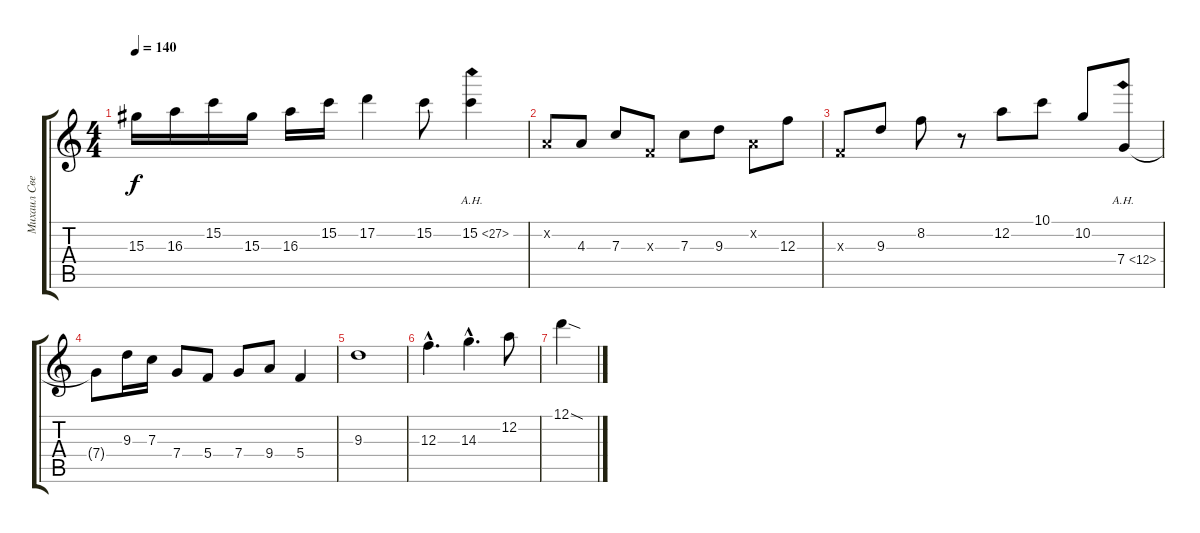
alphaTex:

\track ("Михаил Светлов" "Михаил Све") {instrument distortionguitar}
\staff {score tabs}
\tuning (D4 A3 F3 C3 G2 D2) {hide}
\ts (4 4)
\tempo 140
\clef g2
\ks c
15.3.16{dy f} 16.3.16 15.2.16 15.3.16 16.3.16 15.2.16 17.2.4 15.2.8 15.2{ah 12}.4 |
0.2{x}.8 4.3.8 7.3.8 0.3{x}.8 7.3.8 9.3.8 0.2{x}.8 12.3.8 |
0.3{x}.8 9.3.8 8.2.8 r.8 12.2.8 10.1.8 10.2.8 7.4{ah 5}.8 |
7.4{t}.8 9.3.16 7.3.16 7.4.8 5.4.8 7.4.8 9.4.8 5.4.4 |
9.3.1 |
12.3{hac}.4{d} 14.3{hac}.4{d} 12.2.8 |
12.1{sod}.4
